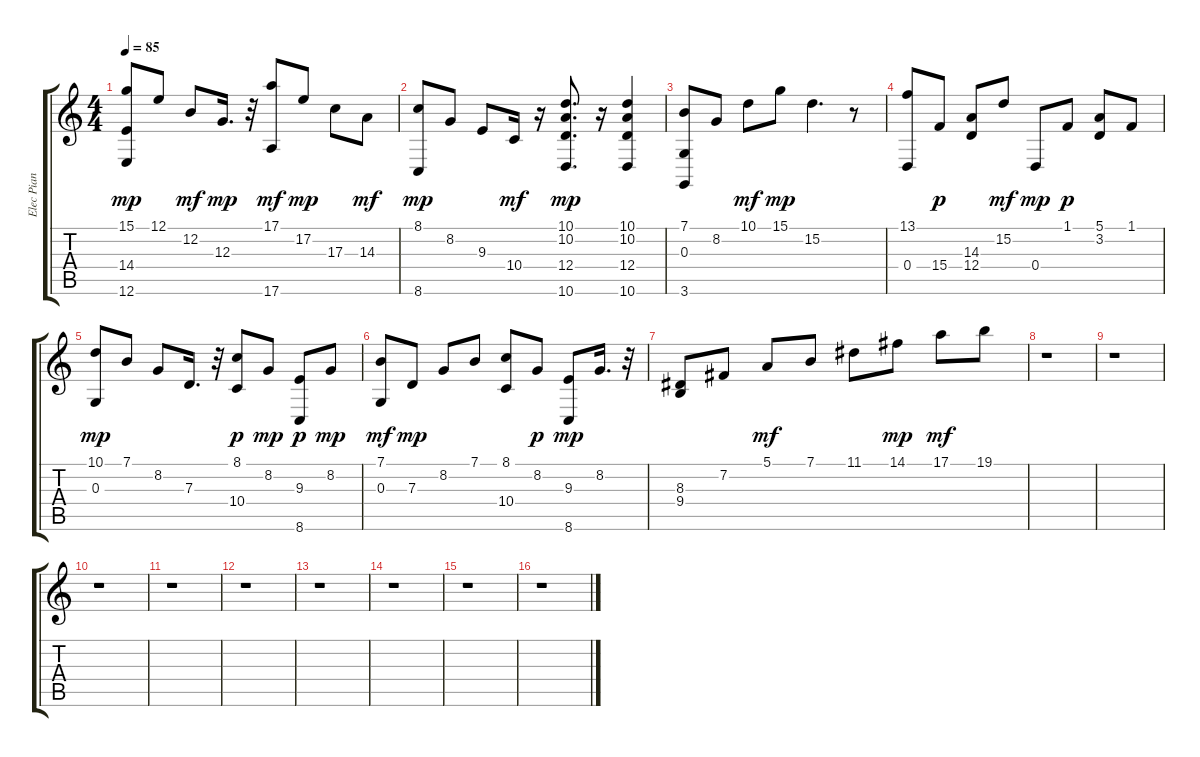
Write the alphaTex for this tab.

\track ("Elec Pian" "Elec Pian") {instrument electricpiano1}
\staff {score tabs}
\tuning (E4 B3 G3 D3 A2 E2) {hide}
\ts (4 4)
\tempo 85
\clef g2
\ks c
(15.1 14.4 12.6).8{dy mp} 12.1.8 12.2.8{dy mf} 12.3.16{d dy mp} r.32 (17.1 17.6).8{dy mf} 17.2.8{dy mp} 17.3.8 14.3.8{dy mf} |
(8.1 8.6).8{dy mp} 8.2.8 9.3.8 10.4.16{dy mf} r.16 (10.1 10.2 12.4 10.6).8{d dy mp} r.16 (10.1 10.2 12.4 10.6).4 |
(7.1 0.3 3.6).8 8.2.8 10.1.8{dy mf} 15.1.8{dy mp} 15.2.4{d} r.8 |
(13.1 0.4).8 15.4.8{dy p} (14.3 12.4).8 15.2.8{dy mf} 0.4.8{dy mp} 1.1.8{dy p} (5.1 3.2).8 1.1.8 |
(10.1 0.3).8{dy mp} 7.1.8 8.2.8 7.3.16{d} r.32 (8.1 10.4).8{dy p} 8.2.8{dy mp} (9.3 8.6).8{dy p} 8.2.8{dy mp} |
(7.1 0.3).8{dy mf} 7.3.8{dy mp} 8.2.8 7.1.8 (8.1 10.4).8 8.2.8{dy p} (9.3 8.6).8{dy mp} 8.2.16{d} r.32 |
(8.3 9.4).8 7.2.8 5.1.8{dy mf} 7.1.8 11.1.8 14.1.8{dy mp} 17.1.8{dy mf} 19.1.8 |
r.1 |
r.1 |
r.1 |
r.1 |
r.1 |
r.1 |
r.1 |
r.1 |
r.1
